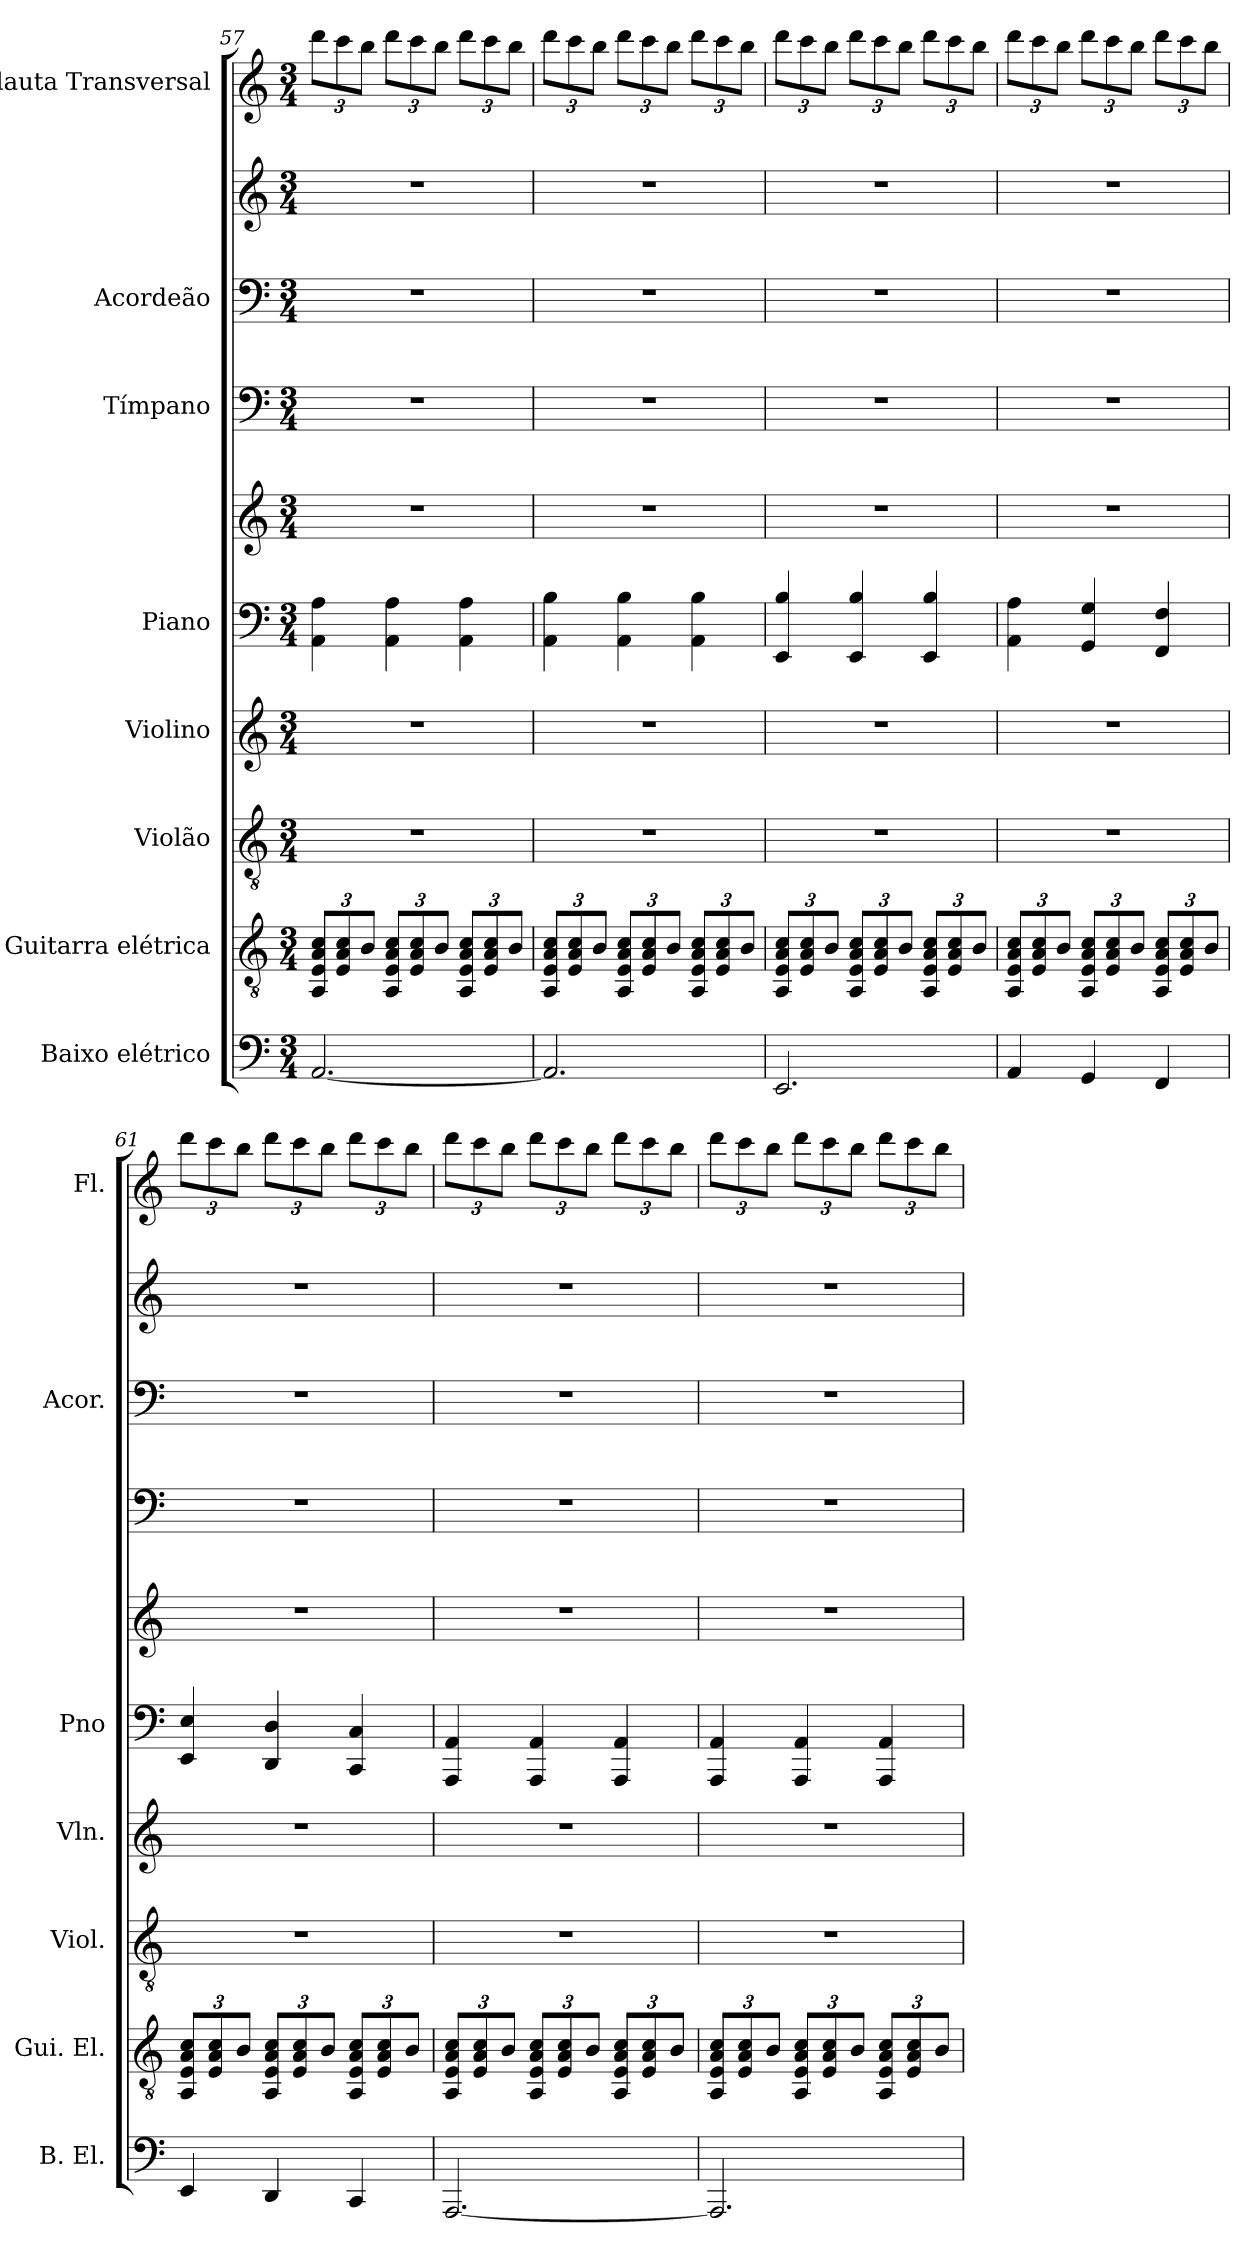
**kern	**kern	**kern	**kern	**kern	**kern	**kern	**kern	**kern	**kern
*part8	*part7	*part6	*part5	*part4	*part4	*part3	*part2	*part2	*part1
*staff10	*staff9	*staff8	*staff7	*staff6	*staff5	*staff4	*staff3	*staff2	*staff1
*I"Baixo elétrico	*I"Guitarra elétrica	*I"Violão	*I"Violino	*I"Piano	*	*I"Tímpano	*I"Acordeão	*	*I"Flauta Transversal
*I'B. El.	*I'Gui. El.	*I'Viol.	*I'Vln.	*I'Pno	*	*	*I'Acor.	*	*I'Fl.
*clefF4	*clefGv2	*clefGv2	*clefG2	*clefF4	*clefG2	*clefF4	*clefF4	*clefG2	*clefG2
*ITrd7c12	*	*	*	*	*	*	*	*	*
*k[]	*k[]	*k[]	*k[]	*k[]	*k[]	*k[]	*k[]	*k[]	*k[]
*M3/4	*M3/4	*M3/4	*M3/4	*M3/4	*M3/4	*M3/4	*M3/4	*M3/4	*M3/4
*	*Xbrackettup	*	*	*	*	*	*	*	*Xbrackettup
=57	=57	=57	=57	=57	=57	=57	=57	=57	=57
[2.AAA/	12AA/ 12E/ 12A/ 12c/L	2.r	2.r	4AA\ 4A\	2.r	2.r	2.r	2.r	12ddd\L
.	12E/ 12A/ 12c/	.	.	.	.	.	.	.	12ccc\
.	12B/J	.	.	.	.	.	.	.	12bb\J
.	12AA/ 12E/ 12A/ 12c/L	.	.	4AA\ 4A\	.	.	.	.	12ddd\L
.	12E/ 12A/ 12c/	.	.	.	.	.	.	.	12ccc\
.	12B/J	.	.	.	.	.	.	.	12bb\J
.	12AA/ 12E/ 12A/ 12c/L	.	.	4AA\ 4A\	.	.	.	.	12ddd\L
.	12E/ 12A/ 12c/	.	.	.	.	.	.	.	12ccc\
.	12B/J	.	.	.	.	.	.	.	12bb\J
=58	=58	=58	=58	=58	=58	=58	=58	=58	=58
2.AAA/]	12AA/ 12E/ 12A/ 12c/L	2.r	2.r	4AA\ 4B\	2.r	2.r	2.r	2.r	12ddd\L
.	12E/ 12A/ 12c/	.	.	.	.	.	.	.	12ccc\
.	12B/J	.	.	.	.	.	.	.	12bb\J
.	12AA/ 12E/ 12A/ 12c/L	.	.	4AA\ 4B\	.	.	.	.	12ddd\L
.	12E/ 12A/ 12c/	.	.	.	.	.	.	.	12ccc\
.	12B/J	.	.	.	.	.	.	.	12bb\J
.	12AA/ 12E/ 12A/ 12c/L	.	.	4AA\ 4B\	.	.	.	.	12ddd\L
.	12E/ 12A/ 12c/	.	.	.	.	.	.	.	12ccc\
.	12B/J	.	.	.	.	.	.	.	12bb\J
!!LO:PB:g=z
=59	=59	=59	=59	=59	=59	=59	=59	=59	=59
2.EEE/	12AA/ 12E/ 12A/ 12c/L	2.r	2.r	4EE/ 4B/	2.r	2.r	2.r	2.r	12ddd\L
.	12E/ 12A/ 12c/	.	.	.	.	.	.	.	12ccc\
.	12B/J	.	.	.	.	.	.	.	12bb\J
.	12AA/ 12E/ 12A/ 12c/L	.	.	4EE/ 4B/	.	.	.	.	12ddd\L
.	12E/ 12A/ 12c/	.	.	.	.	.	.	.	12ccc\
.	12B/J	.	.	.	.	.	.	.	12bb\J
.	12AA/ 12E/ 12A/ 12c/L	.	.	4EE/ 4B/	.	.	.	.	12ddd\L
.	12E/ 12A/ 12c/	.	.	.	.	.	.	.	12ccc\
.	12B/J	.	.	.	.	.	.	.	12bb\J
=60	=60	=60	=60	=60	=60	=60	=60	=60	=60
4AAA/	12AA/ 12E/ 12A/ 12c/L	2.r	2.r	4AA\ 4A\	2.r	2.r	2.r	2.r	12ddd\L
.	12E/ 12A/ 12c/	.	.	.	.	.	.	.	12ccc\
.	12B/J	.	.	.	.	.	.	.	12bb\J
4GGG/	12AA/ 12E/ 12A/ 12c/L	.	.	4GG/ 4G/	.	.	.	.	12ddd\L
.	12E/ 12A/ 12c/	.	.	.	.	.	.	.	12ccc\
.	12B/J	.	.	.	.	.	.	.	12bb\J
4FFF/	12AA/ 12E/ 12A/ 12c/L	.	.	4FF/ 4F/	.	.	.	.	12ddd\L
.	12E/ 12A/ 12c/	.	.	.	.	.	.	.	12ccc\
.	12B/J	.	.	.	.	.	.	.	12bb\J
=61	=61	=61	=61	=61	=61	=61	=61	=61	=61
4EEE/	12AA/ 12E/ 12A/ 12c/L	2.r	2.r	4EE/ 4E/	2.r	2.r	2.r	2.r	12ddd\L
.	12E/ 12A/ 12c/	.	.	.	.	.	.	.	12ccc\
.	12B/J	.	.	.	.	.	.	.	12bb\J
4DDD/	12AA/ 12E/ 12A/ 12c/L	.	.	4DD/ 4D/	.	.	.	.	12ddd\L
.	12E/ 12A/ 12c/	.	.	.	.	.	.	.	12ccc\
.	12B/J	.	.	.	.	.	.	.	12bb\J
4CCC/	12AA/ 12E/ 12A/ 12c/L	.	.	4CC/ 4C/	.	.	.	.	12ddd\L
.	12E/ 12A/ 12c/	.	.	.	.	.	.	.	12ccc\
.	12B/J	.	.	.	.	.	.	.	12bb\J
!!LO:PB:g=z
=62	=62	=62	=62	=62	=62	=62	=62	=62	=62
[2.AAAA/	12AA/ 12E/ 12A/ 12c/L	2.r	2.r	4AAA/ 4AA/	2.r	2.r	2.r	2.r	12ddd\L
.	12E/ 12A/ 12c/	.	.	.	.	.	.	.	12ccc\
.	12B/J	.	.	.	.	.	.	.	12bb\J
.	12AA/ 12E/ 12A/ 12c/L	.	.	4AAA/ 4AA/	.	.	.	.	12ddd\L
.	12E/ 12A/ 12c/	.	.	.	.	.	.	.	12ccc\
.	12B/J	.	.	.	.	.	.	.	12bb\J
.	12AA/ 12E/ 12A/ 12c/L	.	.	4AAA/ 4AA/	.	.	.	.	12ddd\L
.	12E/ 12A/ 12c/	.	.	.	.	.	.	.	12ccc\
.	12B/J	.	.	.	.	.	.	.	12bb\J
=63	=63	=63	=63	=63	=63	=63	=63	=63	=63
2.AAAA/]	12AA/ 12E/ 12A/ 12c/L	2.r	2.r	4AAA/ 4AA/	2.r	2.r	2.r	2.r	12ddd\L
.	12E/ 12A/ 12c/	.	.	.	.	.	.	.	12ccc\
.	12B/J	.	.	.	.	.	.	.	12bb\J
.	12AA/ 12E/ 12A/ 12c/L	.	.	4AAA/ 4AA/	.	.	.	.	12ddd\L
.	12E/ 12A/ 12c/	.	.	.	.	.	.	.	12ccc\
.	12B/J	.	.	.	.	.	.	.	12bb\J
.	12AA/ 12E/ 12A/ 12c/L	.	.	4AAA/ 4AA/	.	.	.	.	12ddd\L
.	12E/ 12A/ 12c/	.	.	.	.	.	.	.	12ccc\
.	12B/J	.	.	.	.	.	.	.	12bb\J
=	=	=	=	=	=	=	=	=	=
*-	*-	*-	*-	*-	*-	*-	*-	*-	*-
